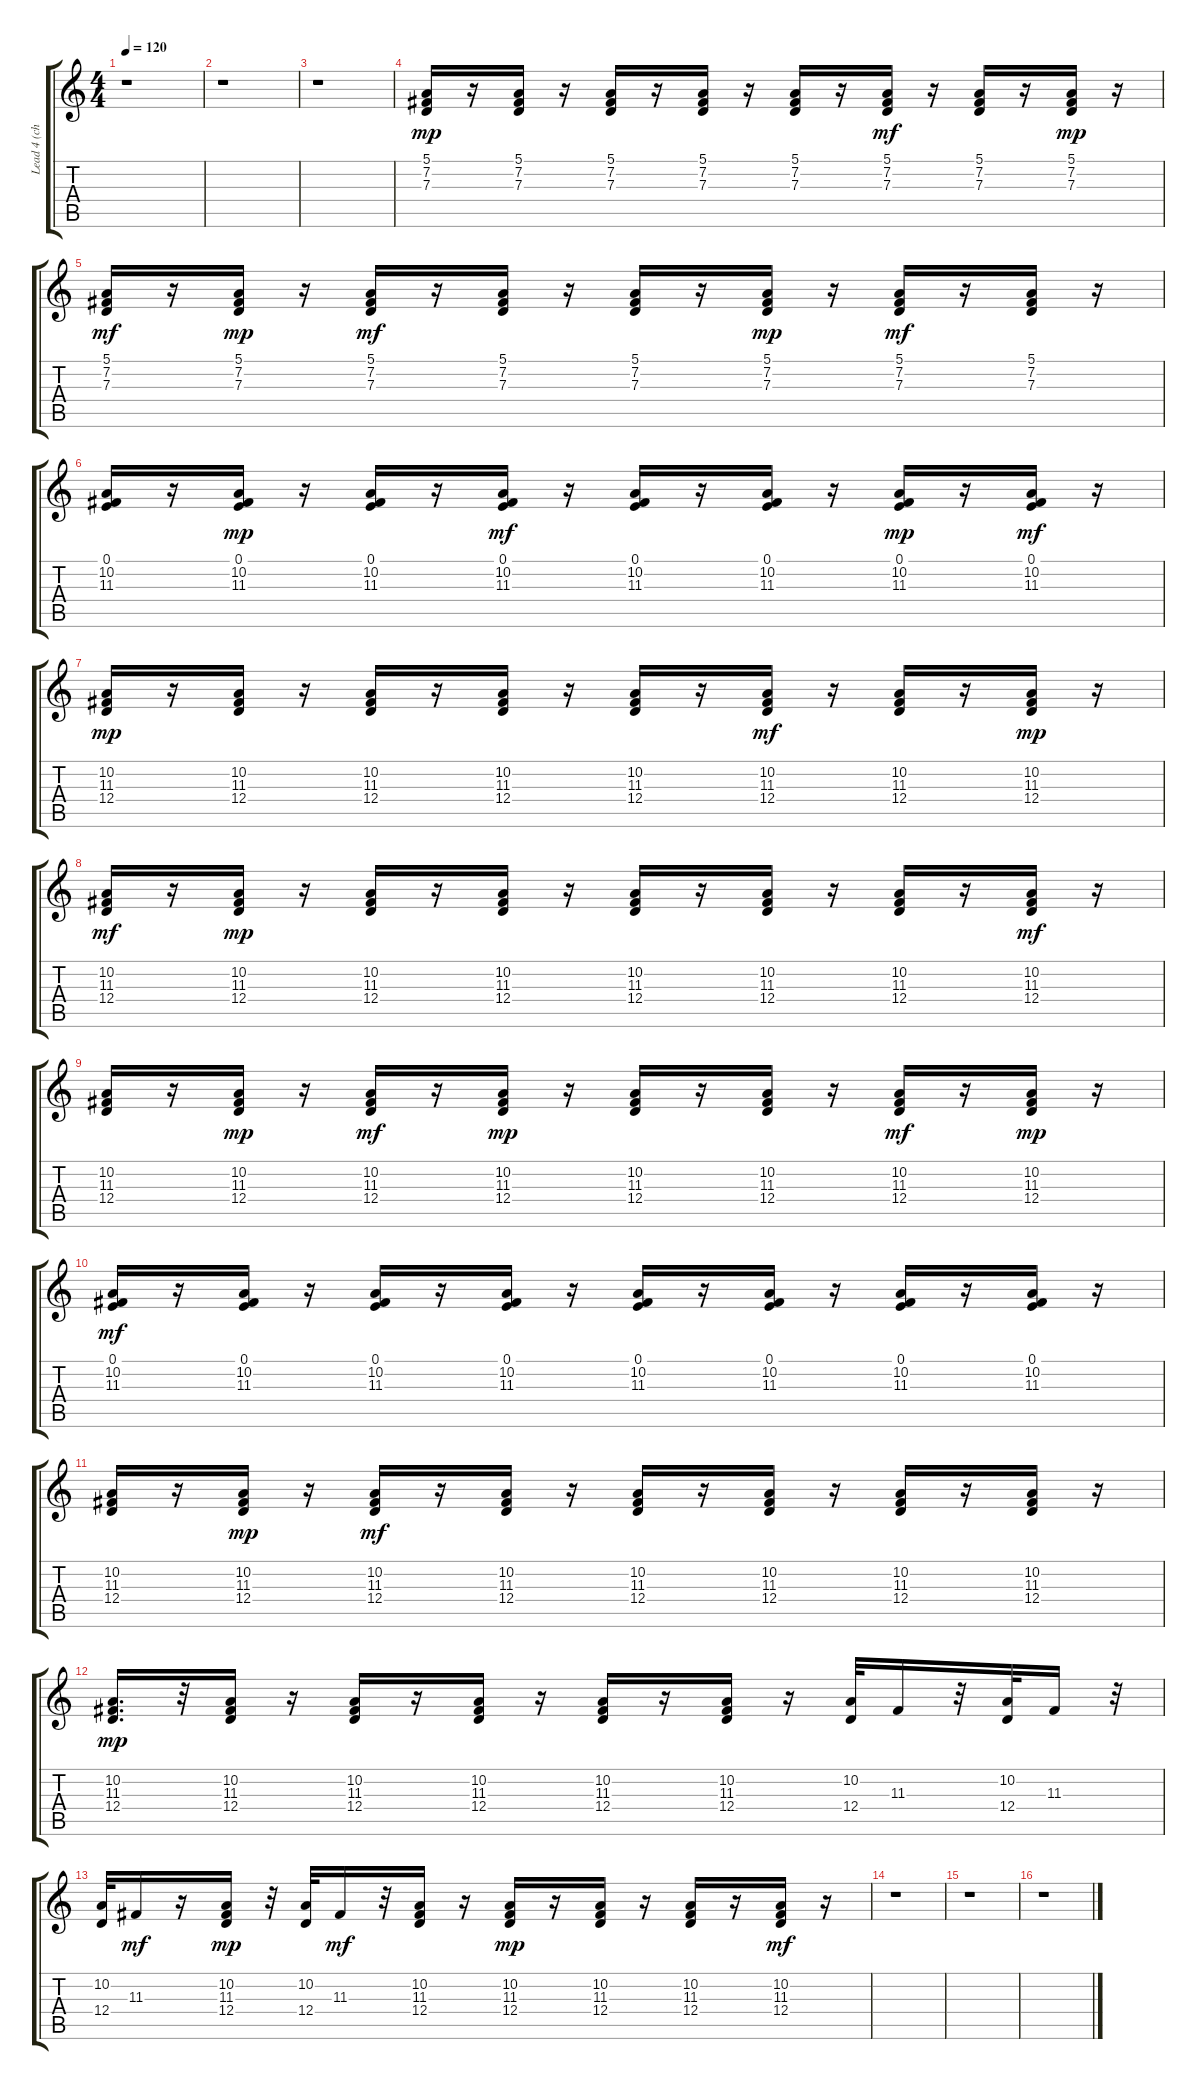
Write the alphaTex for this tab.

\track ("Lead 4 (chiff lead)" "Lead 4 (ch") {instrument lead4chiff}
\staff {score tabs}
\tuning (E4 B3 G3 D3 A2 E2) {hide}
\ts (4 4)
\tempo 120
\clef g2
\ks c
r.1{dy mf} |
r.1 |
r.1 |
(5.1 7.2 7.3).16{dy mp} r.16 (5.1 7.2 7.3).16 r.16 (5.1 7.2 7.3).16 r.16 (5.1 7.2 7.3).16 r.16 (5.1 7.2 7.3).16 r.16 (5.1 7.2 7.3).16{dy mf} r.16 (5.1 7.2 7.3).16 r.16 (5.1 7.2 7.3).16{dy mp} r.16 |
(5.1 7.2 7.3).16{dy mf} r.16 (5.1 7.2 7.3).16{dy mp} r.16 (5.1 7.2 7.3).16{dy mf} r.16 (5.1 7.2 7.3).16 r.16 (5.1 7.2 7.3).16 r.16 (5.1 7.2 7.3).16{dy mp} r.16 (5.1 7.2 7.3).16{dy mf} r.16 (5.1 7.2 7.3).16 r.16 |
(0.1 10.2 11.3).16 r.16 (0.1 10.2 11.3).16{dy mp} r.16 (0.1 10.2 11.3).16 r.16 (0.1 10.2 11.3).16{dy mf} r.16 (0.1 10.2 11.3).16 r.16 (0.1 10.2 11.3).16 r.16 (0.1 10.2 11.3).16{dy mp} r.16 (0.1 10.2 11.3).16{dy mf} r.16 |
(10.2 11.3 12.4).16{dy mp} r.16 (10.2 11.3 12.4).16 r.16 (10.2 11.3 12.4).16 r.16 (10.2 11.3 12.4).16 r.16 (10.2 11.3 12.4).16 r.16 (10.2 11.3 12.4).16{dy mf} r.16 (10.2 11.3 12.4).16 r.16 (10.2 11.3 12.4).16{dy mp} r.16 |
(10.2 11.3 12.4).16{dy mf balance 5} r.16 (10.2 11.3 12.4).16{dy mp balance 5} r.16 (10.2 11.3 12.4).16{balance 5} r.16 (10.2 11.3 12.4).16 r.16 (10.2 11.3 12.4).16 r.16 (10.2 11.3 12.4).16 r.16 (10.2 11.3 12.4).16 r.16 (10.2 11.3 12.4).16{dy mf} r.16 |
(10.2 11.3 12.4).16 r.16 (10.2 11.3 12.4).16{dy mp} r.16 (10.2 11.3 12.4).16{dy mf} r.16 (10.2 11.3 12.4).16{dy mp} r.16 (10.2 11.3 12.4).16 r.16 (10.2 11.3 12.4).16 r.16 (10.2 11.3 12.4).16{dy mf} r.16 (10.2 11.3 12.4).16{dy mp} r.16 |
(0.1 10.2 11.3).16{dy mf} r.16 (0.1 10.2 11.3).16 r.16 (0.1 10.2 11.3).16 r.16 (0.1 10.2 11.3).16 r.16 (0.1 10.2 11.3).16 r.16 (0.1 10.2 11.3).16 r.16 (0.1 10.2 11.3).16 r.16 (0.1 10.2 11.3).16 r.16 |
(10.2 11.3 12.4).16{volume 9} r.16 (10.2 11.3 12.4).16{dy mp volume 9} r.16 (10.2 11.3 12.4).16{dy mf} r.16 (10.2 11.3 12.4).16 r.16 (10.2 11.3 12.4).16 r.16 (10.2 11.3 12.4).16 r.16 (10.2 11.3 12.4).16 r.16 (10.2 11.3 12.4).16 r.16 |
(10.2 11.3 12.4).16{d dy mp volume 9} r.32 (10.2 11.3 12.4).16{volume 9} r.16 (10.2 11.3 12.4).16{volume 8} r.16 (10.2 11.3 12.4).16{volume 8} r.16 (10.2 11.3 12.4).16{volume 8} r.16 (10.2 11.3 12.4).16{volume 7} r.16 (10.2 12.4).32{volume 7} 11.3.16 r.32 (10.2 12.4).32{volume 7} 11.3.16 r.32 |
(10.2 12.4).32{volume 6} 11.3.16{dy mf volume 6} r.16 (10.2 11.3 12.4).16{dy mp volume 6} r.32 (10.2 12.4).32{volume 6} 11.3.16{dy mf} r.32 (10.2 11.3 12.4).16{volume 5} r.16 (10.2 11.3 12.4).16{dy mp volume 5} r.16 (10.2 11.3 12.4).16{volume 5} r.16 (10.2 11.3 12.4).16{volume 4} r.16 (10.2 11.3 12.4).16{dy mf volume 4} r.16 |
r.1 |
r.1 |
r.1
